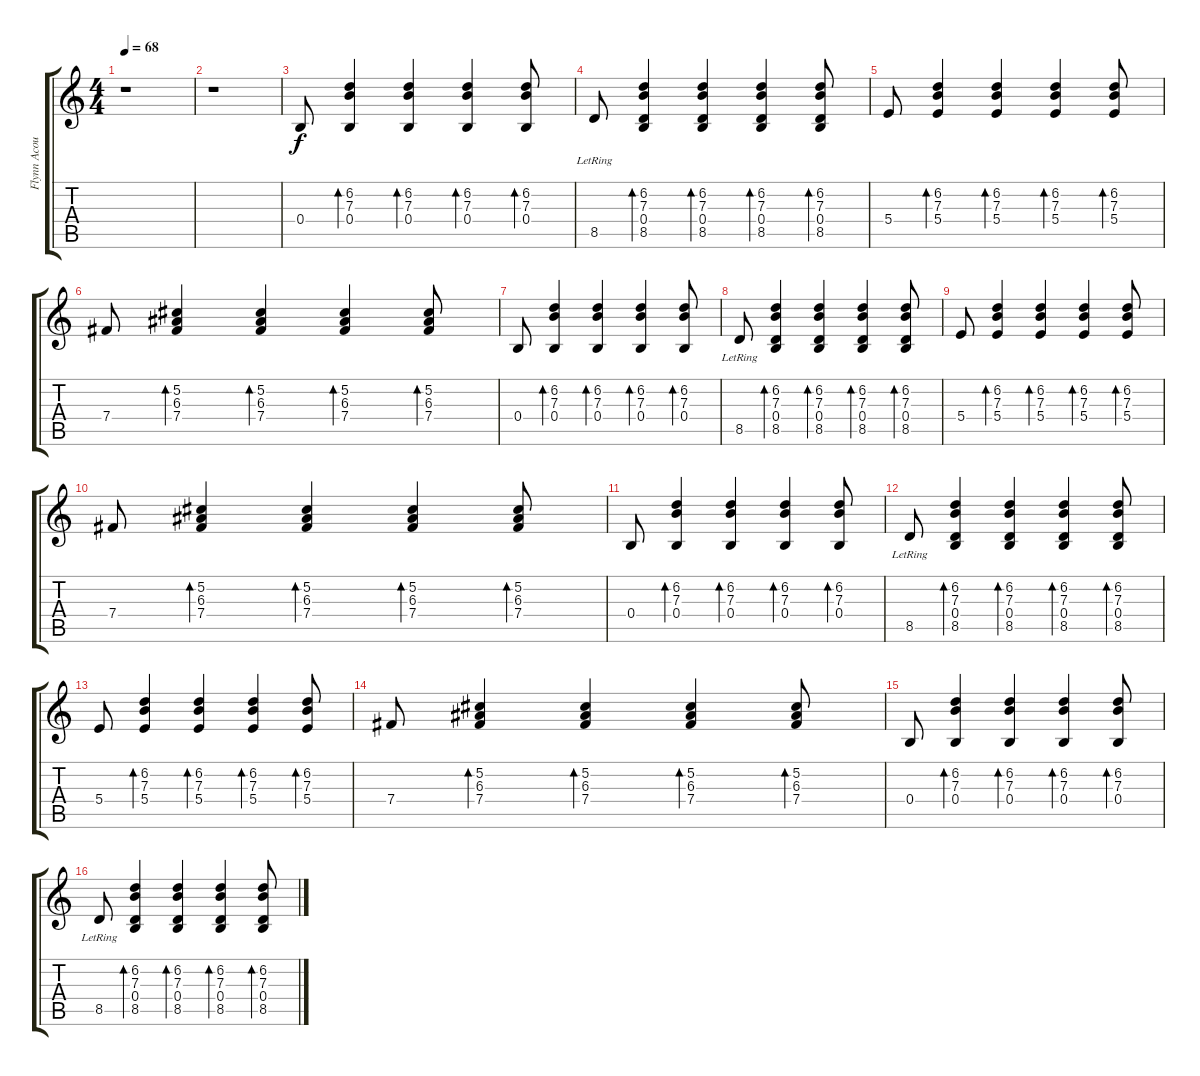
\track ("Flynn Acoustic" "Flynn Acou") {instrument acousticguitarsteel}
\staff {score tabs}
\tuning (Db4 Ab3 E3 B2 Gb2 B1) {hide}
\ts (4 4)
\tempo 68
\clef g2
\ks c
r.1{dy f instrument acousticguitarsteel} |
r.1 |
0.4.8 (6.2 7.3 0.4).4{bd 120} (6.2 7.3 0.4).4{bd 120} (6.2 7.3 0.4).4{bd 120} (6.2 7.3 0.4).8{bd 120} |
8.5{lr}.8 (6.2 7.3 0.4 8.5).4{bd 120} (6.2 7.3 0.4 8.5).4{bd 120} (6.2 7.3 0.4 8.5).4{bd 120} (6.2 7.3 0.4 8.5).8{bd 120} |
5.4.8 (6.2 7.3 5.4).4{bd 120} (6.2 7.3 5.4).4{bd 120} (6.2 7.3 5.4).4{bd 120} (6.2 7.3 5.4).8{bd 120} |
7.4.8 (5.2 6.3 7.4).4{bd 120} (5.2 6.3 7.4).4{bd 120} (5.2 6.3 7.4).4{bd 120} (5.2 6.3 7.4).8{bd 120} |
0.4.8 (6.2 7.3 0.4).4{bd 120} (6.2 7.3 0.4).4{bd 120} (6.2 7.3 0.4).4{bd 120} (6.2 7.3 0.4).8{bd 120} |
8.5{lr}.8 (6.2 7.3 0.4 8.5).4{bd 120} (6.2 7.3 0.4 8.5).4{bd 120} (6.2 7.3 0.4 8.5).4{bd 120} (6.2 7.3 0.4 8.5).8{bd 120} |
5.4.8 (6.2 7.3 5.4).4{bd 120} (6.2 7.3 5.4).4{bd 120} (6.2 7.3 5.4).4{bd 120} (6.2 7.3 5.4).8{bd 120} |
7.4.8 (5.2 6.3 7.4).4{bd 120} (5.2 6.3 7.4).4{bd 120} (5.2 6.3 7.4).4{bd 120} (5.2 6.3 7.4).8{bd 120} |
0.4.8 (6.2 7.3 0.4).4{bd 120} (6.2 7.3 0.4).4{bd 120} (6.2 7.3 0.4).4{bd 120} (6.2 7.3 0.4).8{bd 120} |
8.5{lr}.8 (6.2 7.3 0.4 8.5).4{bd 120} (6.2 7.3 0.4 8.5).4{bd 120} (6.2 7.3 0.4 8.5).4{bd 120} (6.2 7.3 0.4 8.5).8{bd 120} |
5.4.8 (6.2 7.3 5.4).4{bd 120} (6.2 7.3 5.4).4{bd 120} (6.2 7.3 5.4).4{bd 120} (6.2 7.3 5.4).8{bd 120} |
7.4.8 (5.2 6.3 7.4).4{bd 120} (5.2 6.3 7.4).4{bd 120} (5.2 6.3 7.4).4{bd 120} (5.2 6.3 7.4).8{bd 120} |
0.4.8 (6.2 7.3 0.4).4{bd 120} (6.2 7.3 0.4).4{bd 120} (6.2 7.3 0.4).4{bd 120} (6.2 7.3 0.4).8{bd 120} |
8.5{lr}.8 (6.2 7.3 0.4 8.5).4{bd 120} (6.2 7.3 0.4 8.5).4{bd 120} (6.2 7.3 0.4 8.5).4{bd 120} (6.2 7.3 0.4 8.5).8{bd 120}
